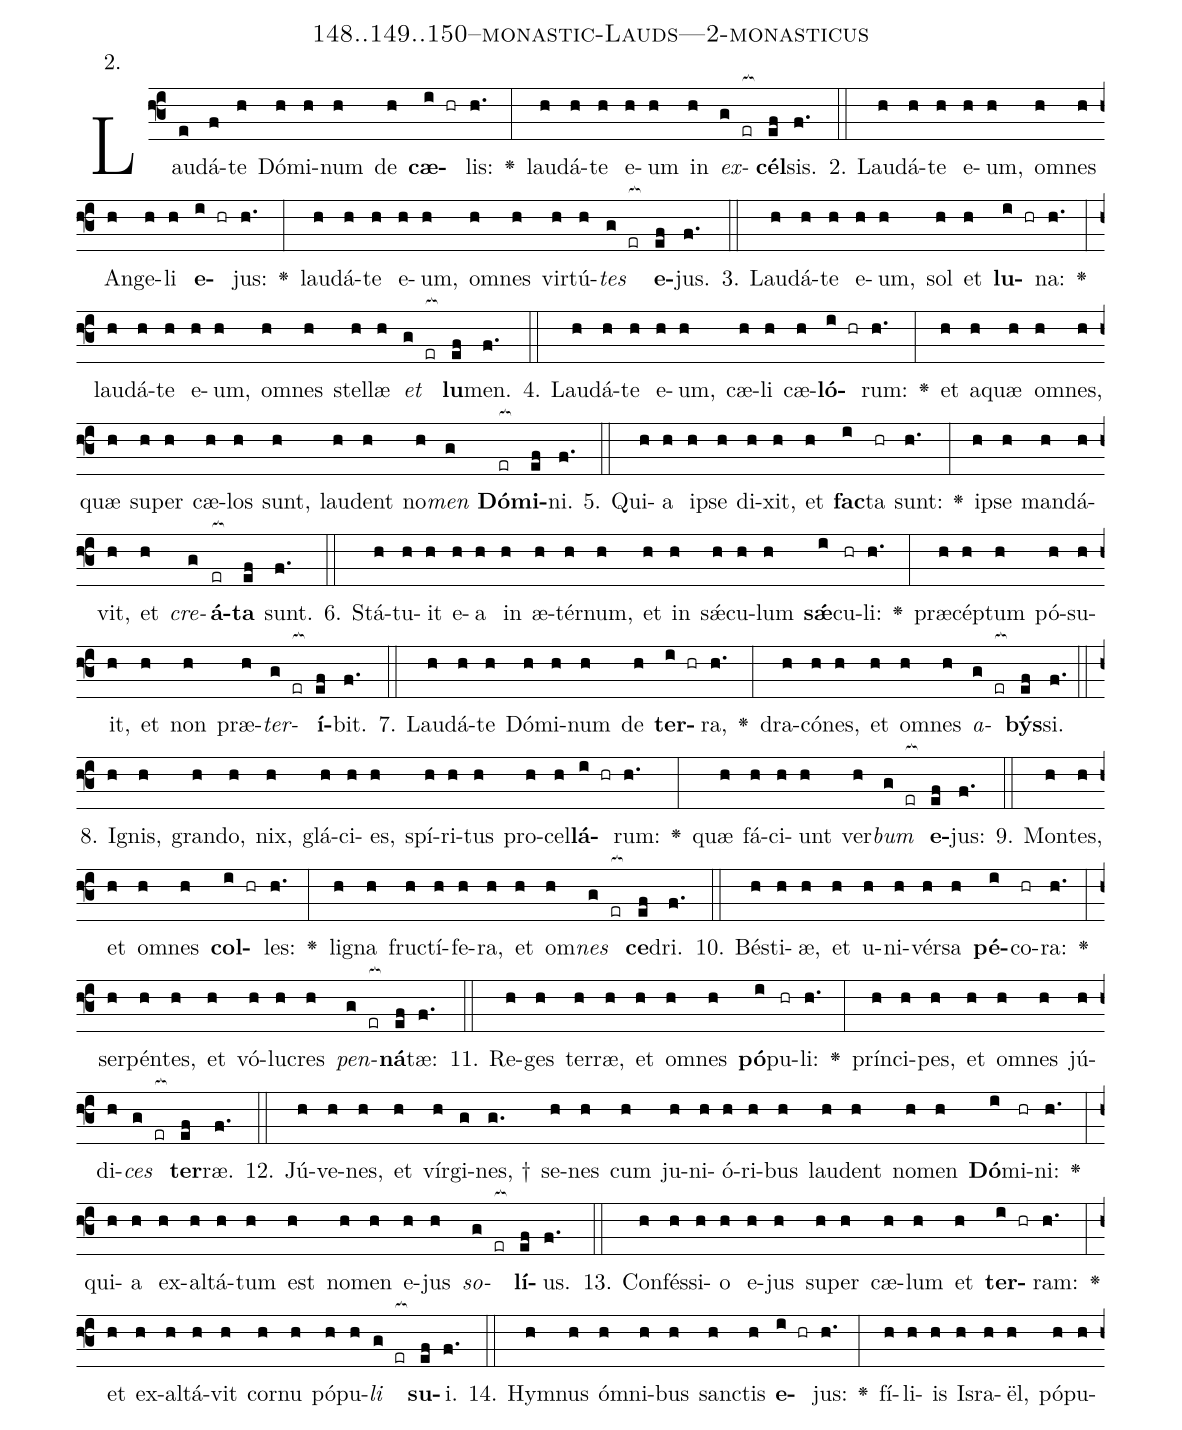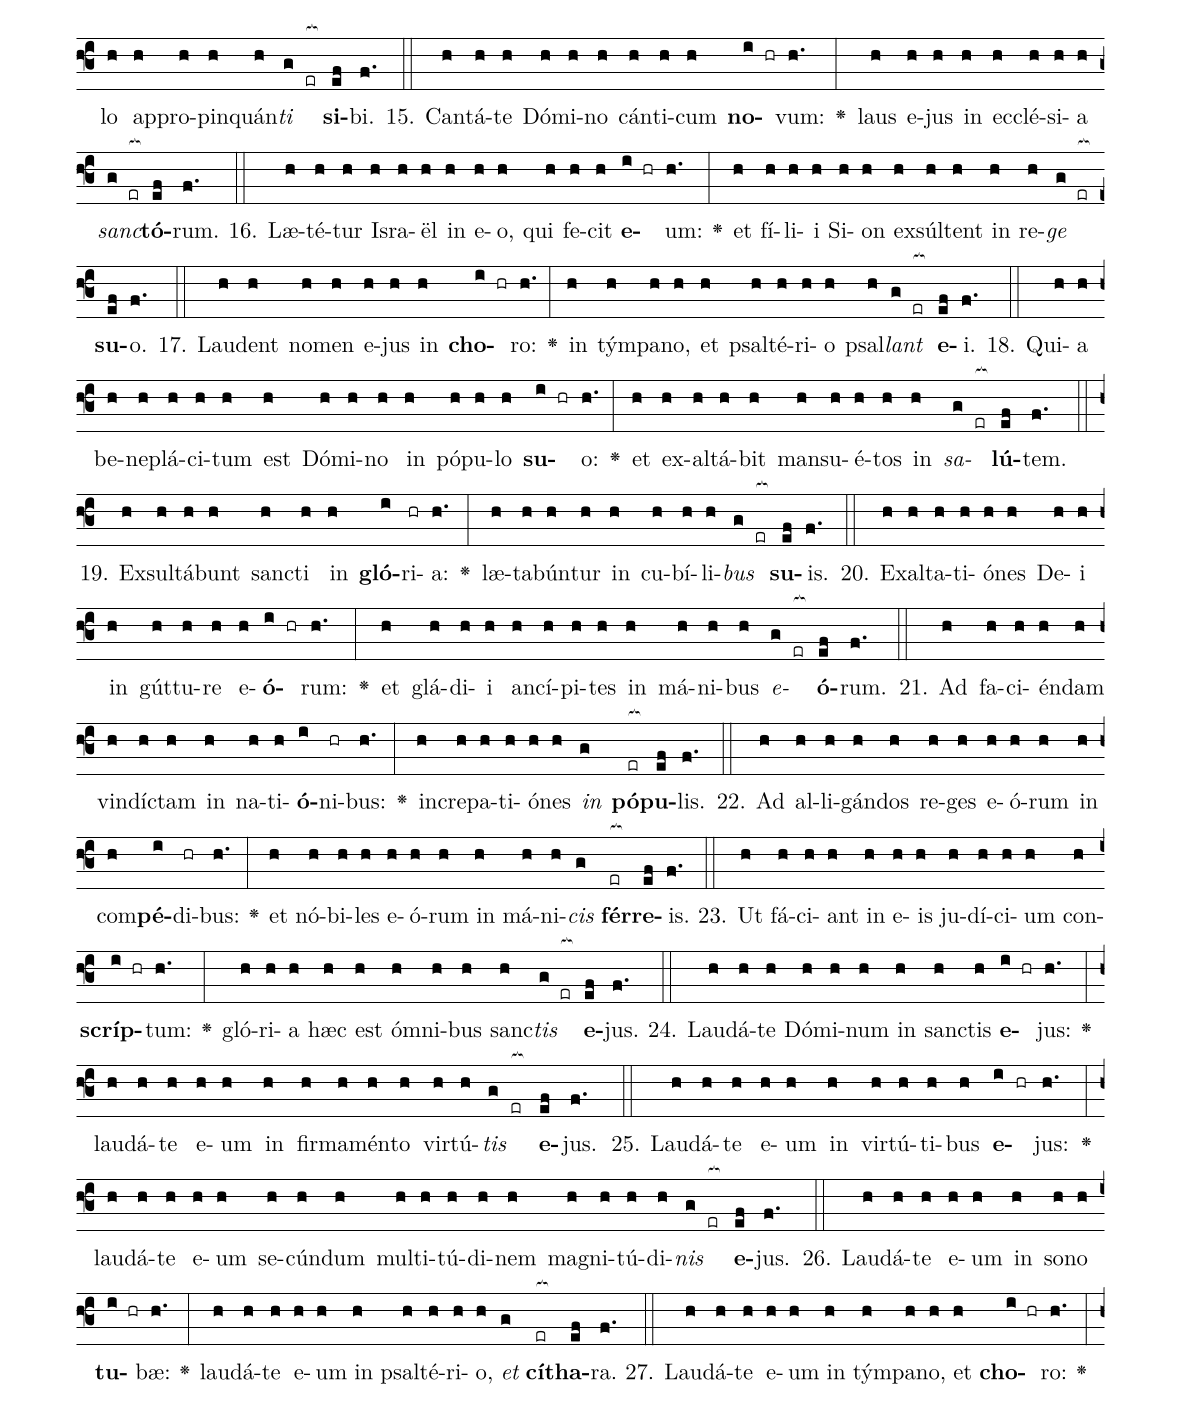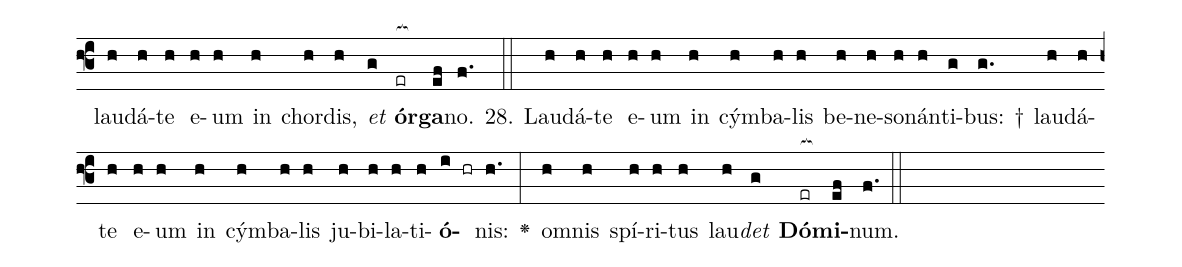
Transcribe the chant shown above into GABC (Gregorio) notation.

name: 148..149..150--monastic-Lauds---2-monasticus;
annotation: 2.;
%%
(f3)Lau(e)dá(f)te(h) Dó(h)mi(h)num(h) de(h) <b>cæ</b>(i hr)lis:(h.) <v>\greheightstar</v>(:) lau(h)dá(h)te(h) e(h)um(h) in(h) <i>ex</i>(g er[ocb:1{])<b>cél</b>(ef[ocb:0}])sis.(f.) (::)
2. Lau(h)dá(h)te(h) e(h)um,(h) om(h)nes(h) An(h)ge(h)li(h) <b>e</b>(i hr)jus:(h.) <v>\greheightstar</v>(:) lau(h)dá(h)te(h) e(h)um,(h) om(h)nes(h) vir(h)tú(h)<i>tes</i>(g er[ocb:1{]) <b>e</b>(ef[ocb:0}])jus.(f.) (::)
3. Lau(h)dá(h)te(h) e(h)um,(h) sol(h) et(h) <b>lu</b>(i hr)na:(h.) <v>\greheightstar</v>(:) lau(h)dá(h)te(h) e(h)um,(h) om(h)nes(h) stel(h)læ(h) <i>et</i>(g er[ocb:1{]) <b>lu</b>(ef[ocb:0}])men.(f.) (::)
4. Lau(h)dá(h)te(h) e(h)um,(h) cæ(h)li(h) cæ(h)<b>ló</b>(i hr)rum:(h.) <v>\greheightstar</v>(:) et(h) a(h)quæ(h) om(h)nes,(h) quæ(h) su(h)per(h) cæ(h)los(h) sunt,(h) lau(h)dent(h) no(h)<i>men</i>(g) <b>Dó</b>(er[ocb:1{])<b>mi</b>(ef[ocb:0}])ni.(f.) (::)
5. Qui(h)a(h) ip(h)se(h) di(h)xit,(h) et(h) <b>fac</b>(i)ta(hr) sunt:(h.) <v>\greheightstar</v>(:) ip(h)se(h) man(h)dá(h)vit,(h) et(h) <i>cre</i>(g)<b>á</b>(er[ocb:1{])<b>ta</b>(ef[ocb:0}]) sunt.(f.) (::)
6. Stá(h)tu(h)it(h) e(h)a(h) in(h) æ(h)tér(h)num,(h) et(h) in(h) sǽ(h)cu(h)lum(h) <b>sǽ</b>(i)cu(hr)li:(h.) <v>\greheightstar</v>(:) præ(h)cép(h)tum(h) pó(h)su(h)it,(h) et(h) non(h) præ(h)<i>ter</i>(g er[ocb:1{])<b>í</b>(ef[ocb:0}])bit.(f.) (::)
7. Lau(h)dá(h)te(h) Dó(h)mi(h)num(h) de(h) <b>ter</b>(i hr)ra,(h.) <v>\greheightstar</v>(:) dra(h)có(h)nes,(h) et(h) om(h)nes(h) <i>a</i>(g er[ocb:1{])<b>býs</b>(ef[ocb:0}])si.(f.) (::)
8. I(h)gnis,(h) gran(h)do,(h) nix,(h) glá(h)ci(h)es,(h) spí(h)ri(h)tus(h) pro(h)cel(h)<b>lá</b>(i hr)rum:(h.) <v>\greheightstar</v>(:) quæ(h) fá(h)ci(h)unt(h) ver(h)<i>bum</i>(g er[ocb:1{]) <b>e</b>(ef[ocb:0}])jus:(f.) (::)
9. Mon(h)tes,(h) et(h) om(h)nes(h) <b>col</b>(i hr)les:(h.) <v>\greheightstar</v>(:) li(h)gna(h) fruc(h)tí(h)fe(h)ra,(h) et(h) om(h)<i>nes</i>(g er[ocb:1{]) <b>ce</b>(ef[ocb:0}])dri.(f.) (::)
10. Bés(h)ti(h)æ,(h) et(h) u(h)ni(h)vér(h)sa(h) <b>pé</b>(i)co(hr)ra:(h.) <v>\greheightstar</v>(:) ser(h)pén(h)tes,(h) et(h) vó(h)lu(h)cres(h) <i>pen</i>(g er[ocb:1{])<b>ná</b>(ef[ocb:0}])tæ:(f.) (::)
11. Re(h)ges(h) ter(h)ræ,(h) et(h) om(h)nes(h) <b>pó</b>(i)pu(hr)li:(h.) <v>\greheightstar</v>(:) prín(h)ci(h)pes,(h) et(h) om(h)nes(h) jú(h)di(h)<i>ces</i>(g er[ocb:1{]) <b>ter</b>(ef[ocb:0}])ræ.(f.) (::)
12. Jú(h)ve(h)nes,(h) et(h) vír(h)gi(g)nes, †(g.) se(h)nes(h) cum(h) ju(h)ni(h)ó(h)ri(h)bus(h) lau(h)dent(h) no(h)men(h) <b>Dó</b>(i)mi(hr)ni:(h.) <v>\greheightstar</v>(:) qui(h)a(h) ex(h)al(h)tá(h)tum(h) est(h) no(h)men(h) e(h)jus(h) <i>so</i>(g er[ocb:1{])<b>lí</b>(ef[ocb:0}])us.(f.) (::)
13. Con(h)fés(h)si(h)o(h) e(h)jus(h) su(h)per(h) cæ(h)lum(h) et(h) <b>ter</b>(i hr)ram:(h.) <v>\greheightstar</v>(:) et(h) ex(h)al(h)tá(h)vit(h) cor(h)nu(h) pó(h)pu(h)<i>li</i>(g er[ocb:1{]) <b>su</b>(ef[ocb:0}])i.(f.) (::)
14. Hym(h)nus(h) óm(h)ni(h)bus(h) sanc(h)tis(h) <b>e</b>(i hr)jus:(h.) <v>\greheightstar</v>(:) fí(h)li(h)is(h) Is(h)ra(h)ël,(h) pó(h)pu(h)lo(h) ap(h)pro(h)pin(h)quán(h)<i>ti</i>(g er[ocb:1{]) <b>si</b>(ef[ocb:0}])bi.(f.) (::)
15. Can(h)tá(h)te(h) Dó(h)mi(h)no(h) cán(h)ti(h)cum(h) <b>no</b>(i hr)vum:(h.) <v>\greheightstar</v>(:) laus(h) e(h)jus(h) in(h) ec(h)clé(h)si(h)a(h) <i>sanc</i>(g er[ocb:1{])<b>tó</b>(ef[ocb:0}])rum.(f.) (::)
16. Læ(h)té(h)tur(h) Is(h)ra(h)ël(h) in(h) e(h)o,(h) qui(h) fe(h)cit(h) <b>e</b>(i hr)um:(h.) <v>\greheightstar</v>(:) et(h) fí(h)li(h)i(h) Si(h)on(h) ex(h)súl(h)tent(h) in(h) re(h)<i>ge</i>(g er[ocb:1{]) <b>su</b>(ef[ocb:0}])o.(f.) (::)
17. Lau(h)dent(h) no(h)men(h) e(h)jus(h) in(h) <b>cho</b>(i hr)ro:(h.) <v>\greheightstar</v>(:) in(h) tým(h)pa(h)no,(h) et(h) psal(h)té(h)ri(h)o(h) psal(h)<i>lant</i>(g er[ocb:1{]) <b>e</b>(ef[ocb:0}])i.(f.) (::)
18. Qui(h)a(h) be(h)ne(h)plá(h)ci(h)tum(h) est(h) Dó(h)mi(h)no(h) in(h) pó(h)pu(h)lo(h) <b>su</b>(i hr)o:(h.) <v>\greheightstar</v>(:) et(h) ex(h)al(h)tá(h)bit(h) man(h)su(h)é(h)tos(h) in(h) <i>sa</i>(g er[ocb:1{])<b>lú</b>(ef[ocb:0}])tem.(f.) (::)
19. Ex(h)sul(h)tá(h)bunt(h) sanc(h)ti(h) in(h) <b>gló</b>(i)ri(hr)a:(h.) <v>\greheightstar</v>(:) læ(h)ta(h)bún(h)tur(h) in(h) cu(h)bí(h)li(h)<i>bus</i>(g er[ocb:1{]) <b>su</b>(ef[ocb:0}])is.(f.) (::)
20. Ex(h)al(h)ta(h)ti(h)ó(h)nes(h) De(h)i(h) in(h) gút(h)tu(h)re(h) e(h)<b>ó</b>(i hr)rum:(h.) <v>\greheightstar</v>(:) et(h) glá(h)di(h)i(h) an(h)cí(h)pi(h)tes(h) in(h) má(h)ni(h)bus(h) <i>e</i>(g er[ocb:1{])<b>ó</b>(ef[ocb:0}])rum.(f.) (::)
21. Ad(h) fa(h)ci(h)én(h)dam(h) vin(h)díc(h)tam(h) in(h) na(h)ti(h)<b>ó</b>(i)ni(hr)bus:(h.) <v>\greheightstar</v>(:) in(h)cre(h)pa(h)ti(h)ó(h)nes(h) <i>in</i>(g) <b>pó</b>(er[ocb:1{])<b>pu</b>(ef[ocb:0}])lis.(f.) (::)
22. Ad(h) al(h)li(h)gán(h)dos(h) re(h)ges(h) e(h)ó(h)rum(h) in(h) com(h)<b>pé</b>(i)di(hr)bus:(h.) <v>\greheightstar</v>(:) et(h) nó(h)bi(h)les(h) e(h)ó(h)rum(h) in(h) má(h)ni(h)<i>cis</i>(g) <b>fér</b>(er[ocb:1{])<b>re</b>(ef[ocb:0}])is.(f.) (::)
23. Ut(h) fá(h)ci(h)ant(h) in(h) e(h)is(h) ju(h)dí(h)ci(h)um(h) con(h)<b>scríp</b>(i hr)tum:(h.) <v>\greheightstar</v>(:) gló(h)ri(h)a(h) hæc(h) est(h) óm(h)ni(h)bus(h) sanc(h)<i>tis</i>(g er[ocb:1{]) <b>e</b>(ef[ocb:0}])jus.(f.) (::)
24. Lau(h)dá(h)te(h) Dó(h)mi(h)num(h) in(h) sanc(h)tis(h) <b>e</b>(i hr)jus:(h.) <v>\greheightstar</v>(:) lau(h)dá(h)te(h) e(h)um(h) in(h) fir(h)ma(h)mén(h)to(h) vir(h)tú(h)<i>tis</i>(g er[ocb:1{]) <b>e</b>(ef[ocb:0}])jus.(f.) (::)
25. Lau(h)dá(h)te(h) e(h)um(h) in(h) vir(h)tú(h)ti(h)bus(h) <b>e</b>(i hr)jus:(h.) <v>\greheightstar</v>(:) lau(h)dá(h)te(h) e(h)um(h) se(h)cún(h)dum(h) mul(h)ti(h)tú(h)di(h)nem(h) ma(h)gni(h)tú(h)di(h)<i>nis</i>(g er[ocb:1{]) <b>e</b>(ef[ocb:0}])jus.(f.) (::)
26. Lau(h)dá(h)te(h) e(h)um(h) in(h) so(h)no(h) <b>tu</b>(i hr)bæ:(h.) <v>\greheightstar</v>(:) lau(h)dá(h)te(h) e(h)um(h) in(h) psal(h)té(h)ri(h)o,(h) <i>et</i>(g) <b>cí</b>(er[ocb:1{])<b>tha</b>(ef[ocb:0}])ra.(f.) (::)
27. Lau(h)dá(h)te(h) e(h)um(h) in(h) tým(h)pa(h)no,(h) et(h) <b>cho</b>(i hr)ro:(h.) <v>\greheightstar</v>(:) lau(h)dá(h)te(h) e(h)um(h) in(h) chor(h)dis,(h) <i>et</i>(g) <b>ór</b>(er[ocb:1{])<b>ga</b>(ef[ocb:0}])no.(f.) (::)
28. Lau(h)dá(h)te(h) e(h)um(h) in(h) cým(h)ba(h)lis(h) be(h)ne(h)so(h)nán(h)ti(g)bus: †(g.) lau(h)dá(h)te(h) e(h)um(h) in(h) cým(h)ba(h)lis(h) ju(h)bi(h)la(h)ti(h)<b>ó</b>(i hr)nis:(h.) <v>\greheightstar</v>(:) om(h)nis(h) spí(h)ri(h)tus(h) lau(h)<i>det</i>(g) <b>Dó</b>(er[ocb:1{])<b>mi</b>(ef[ocb:0}])num.(f.) (::)
